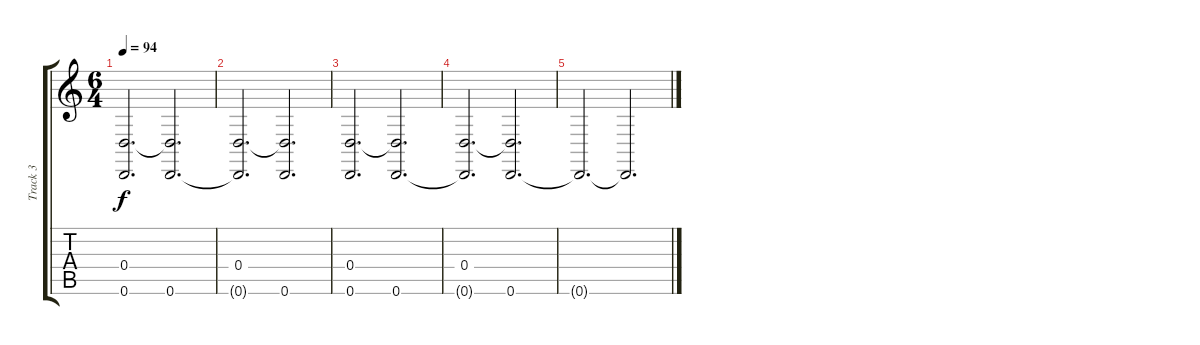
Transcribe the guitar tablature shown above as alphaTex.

\track ("Track 3" "Track 3") {instrument pad2warm}
\staff {score tabs}
\tuning (E4 B3 G3 D3 A2 D2) {hide}
\ts (6 4)
\tempo 94
\clef g2
\ks c
(0.4 0.6).2{d dy f} (0.4{t} 0.6).2{d} |
(0.4 0.6{t}).2{d} (0.4{t} 0.6).2{d} |
(0.4 0.6).2{d volume 10} (0.4{t} 0.6).2{d} |
(0.4 0.6{t}).2{d} (0.4{t} 0.6).2{d} |
0.6{t}.2{d} 0.6{t}.2{d}
